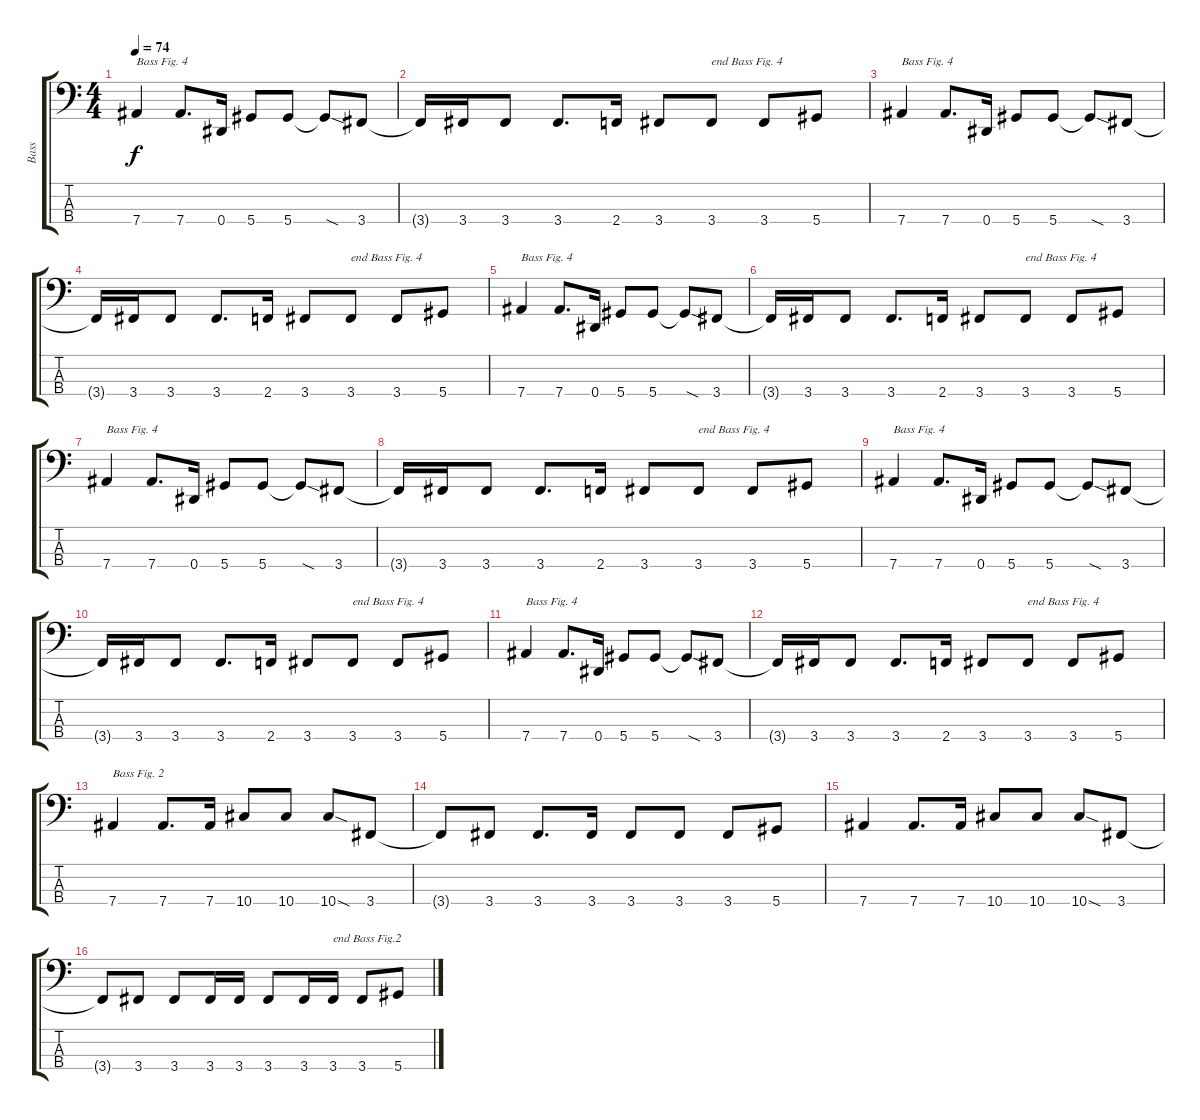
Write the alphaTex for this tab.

\track ("Bass" "Bass") {instrument electricbassfinger}
\staff {score tabs}
\tuning (Gb2 Db2 Ab1 Eb1) {hide}
\ts (4 4)
\tempo 74
\clef f4
\ks c
7.4.4{txt "Bass Fig. 4" dy f} 7.4.8{d} 0.4.16 5.4.8 5.4.8 5.4{sod t}.8 3.4.8 |
3.4{t}.16 3.4.16 3.4.8 3.4.8{d} 2.4.16 3.4.8 3.4.8{txt "end Bass Fig. 4"} 3.4.8 5.4.8 |
7.4.4{txt "Bass Fig. 4"} 7.4.8{d} 0.4.16 5.4.8 5.4.8 5.4{sod t}.8 3.4.8 |
3.4{t}.16 3.4.16 3.4.8 3.4.8{d} 2.4.16 3.4.8 3.4.8{txt "end Bass Fig. 4"} 3.4.8 5.4.8 |
7.4.4{txt "Bass Fig. 4"} 7.4.8{d} 0.4.16 5.4.8 5.4.8 5.4{sod t}.8 3.4.8 |
3.4{t}.16 3.4.16 3.4.8 3.4.8{d} 2.4.16 3.4.8 3.4.8{txt "end Bass Fig. 4"} 3.4.8 5.4.8 |
7.4.4{txt "Bass Fig. 4"} 7.4.8{d} 0.4.16 5.4.8 5.4.8 5.4{sod t}.8 3.4.8 |
3.4{t}.16 3.4.16 3.4.8 3.4.8{d} 2.4.16 3.4.8 3.4.8{txt "end Bass Fig. 4"} 3.4.8 5.4.8 |
7.4.4{txt "Bass Fig. 4"} 7.4.8{d} 0.4.16 5.4.8 5.4.8 5.4{sod t}.8 3.4.8 |
3.4{t}.16 3.4.16 3.4.8 3.4.8{d} 2.4.16 3.4.8 3.4.8{txt "end Bass Fig. 4"} 3.4.8 5.4.8 |
7.4.4{txt "Bass Fig. 4"} 7.4.8{d} 0.4.16 5.4.8 5.4.8 5.4{sod t}.8 3.4.8 |
3.4{t}.16 3.4.16 3.4.8 3.4.8{d} 2.4.16 3.4.8 3.4.8{txt "end Bass Fig. 4"} 3.4.8 5.4.8 |
7.4.4{txt "Bass Fig. 2"} 7.4.8{d} 7.4.16 10.4.8 10.4.8 10.4{sod}.8 3.4.8 |
3.4{t}.8 3.4.8 3.4.8{d} 3.4.16 3.4.8 3.4.8 3.4.8 5.4.8 |
7.4.4 7.4.8{d} 7.4.16 10.4.8 10.4.8 10.4{sod}.8 3.4.8 |
3.4{t}.8 3.4.8 3.4.8 3.4.16 3.4.16 3.4.8 3.4.16 3.4.16{txt "end Bass Fig.2"} 3.4.8 5.4.8
